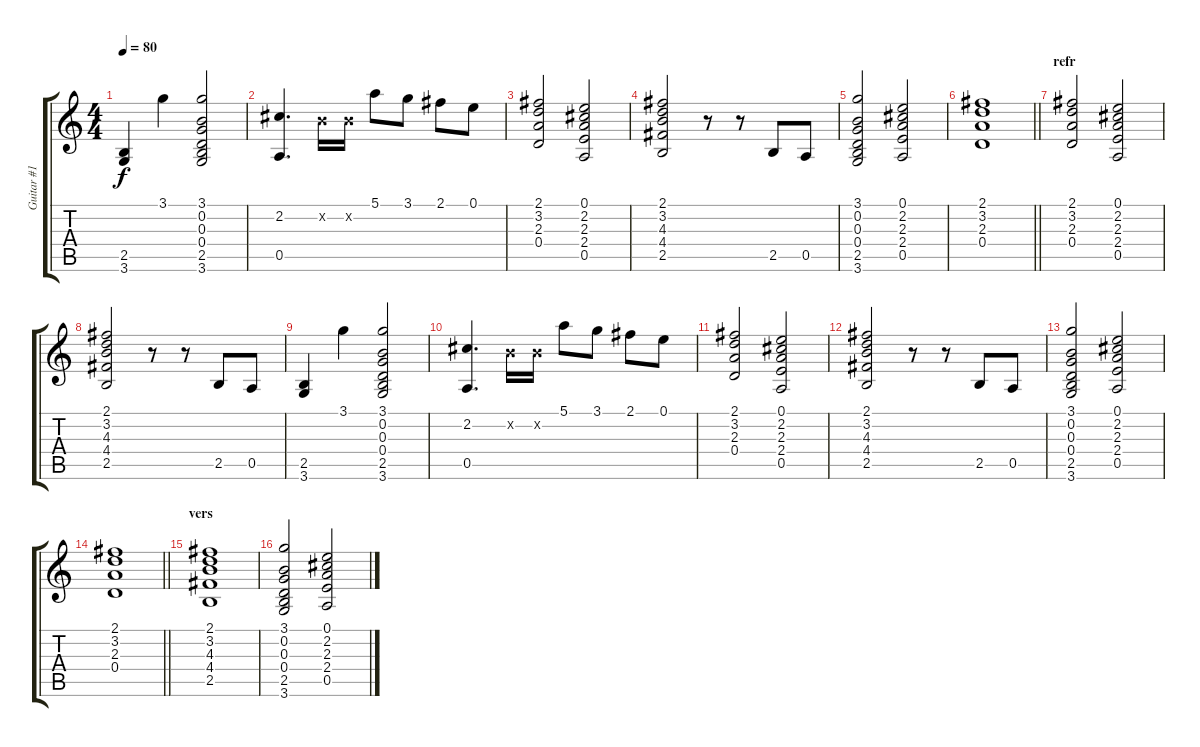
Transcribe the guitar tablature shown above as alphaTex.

\track ("Guitar #1 clean" "Guitar #1 ") {instrument electricguitarclean}
\staff {score tabs}
\tuning (E4 B3 G3 D3 A2 E2) {hide}
\ts (4 4)
\tempo 80
\clef g2
\ks c
(2.5 3.6).4{dy f} 3.1.4 (3.1 0.2 0.3 0.4 2.5 3.6).2 |
(2.2 0.5).4{d} 0.2{x}.16 0.2{x}.16 5.1.8 3.1.8 2.1.8 0.1.8 |
(2.1 3.2 2.3 0.4).2 (0.1 2.2 2.3 2.4 0.5).2 |
(2.1 3.2 4.3 4.4 2.5).2 r.8 r.8 2.5.8 0.5.8 |
(3.1 0.2 0.3 0.4 2.5 3.6).2 (0.1 2.2 2.3 2.4 0.5).2 |
\barLineRight lightlight
(2.1 3.2 2.3 0.4).1 |
\section ("" "refr")
(2.1 3.2 2.3 0.4).2 (0.1 2.2 2.3 2.4 0.5).2 |
(2.1 3.2 4.3 4.4 2.5).2 r.8 r.8 2.5.8 0.5.8 |
(2.5 3.6).4 3.1.4 (3.1 0.2 0.3 0.4 2.5 3.6).2 |
(2.2 0.5).4{d} 0.2{x}.16 0.2{x}.16 5.1.8 3.1.8 2.1.8 0.1.8 |
(2.1 3.2 2.3 0.4).2 (0.1 2.2 2.3 2.4 0.5).2 |
(2.1 3.2 4.3 4.4 2.5).2 r.8 r.8 2.5.8 0.5.8 |
(3.1 0.2 0.3 0.4 2.5 3.6).2 (0.1 2.2 2.3 2.4 0.5).2 |
\barLineRight lightlight
(2.1 3.2 2.3 0.4).1 |
\section ("" "vers")
(2.1 3.2 4.3 4.4 2.5).1 |
(3.1 0.2 0.3 0.4 2.5 3.6).2 (0.1 2.2 2.3 2.4 0.5).2
